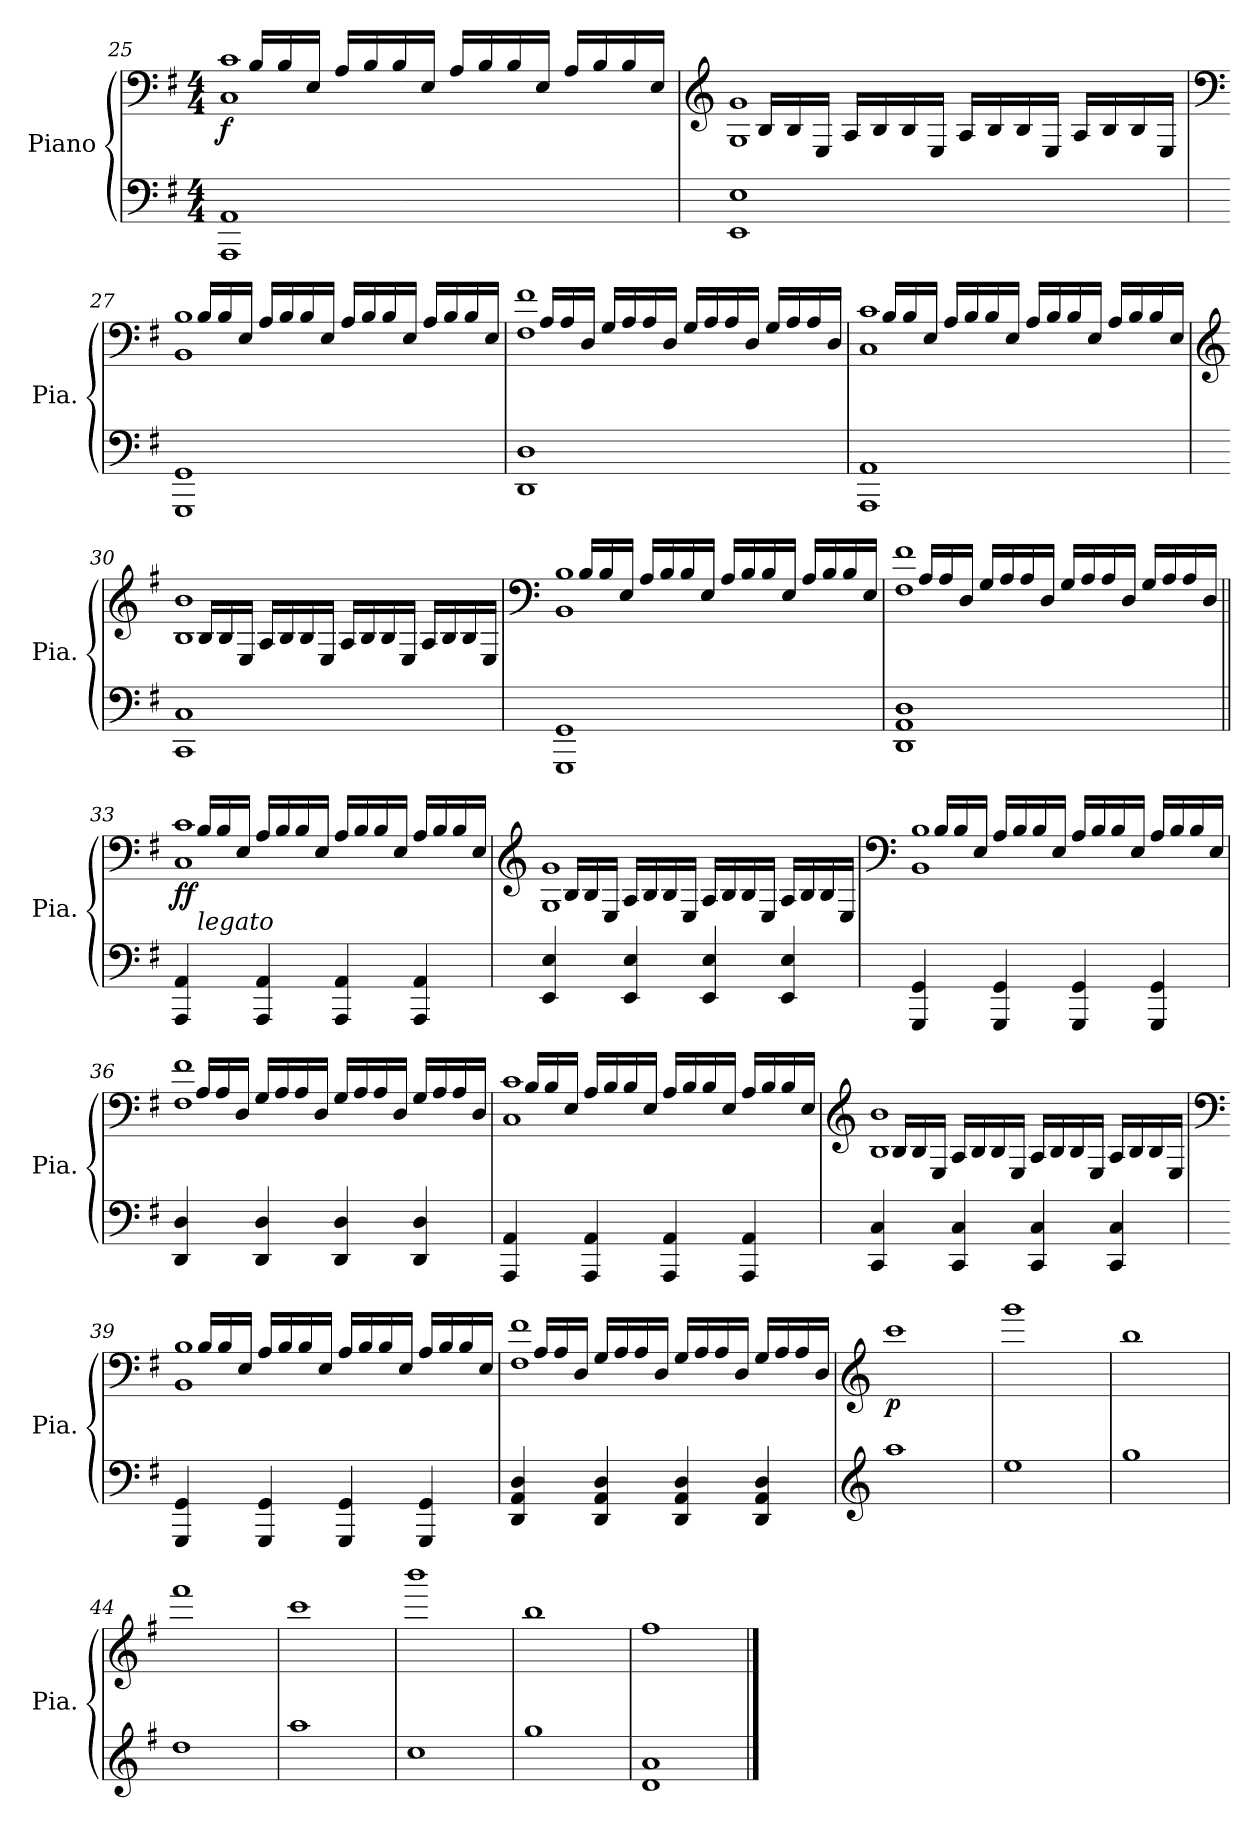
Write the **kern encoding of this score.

**kern	**kern	**dynam
*part1	*part1	*part1
*staff2	*staff1	*staff1/2
*I"Piano	*	*
*I'Pia.	*	*
!!LO:PB:g=z
*clefF4	*clefF4	*
*k[f#]	*k[f#]	*
*M4/4	*M4/4	*
=25	=25	=25
*	*^	*
!	!	!	!LO:DY:b
1AAA 1AA	16reyy	1C 1c	f
.	16B/LL	.	.
.	16B/	.	.
.	16E/JJ	.	.
.	16A/LL	.	.
.	16B/	.	.
.	16B/	.	.
.	16E/JJ	.	.
.	16A/LL	.	.
.	16B/	.	.
.	16B/	.	.
.	16E/JJ	.	.
.	16A/LL	.	.
.	16B/	.	.
.	16B/	.	.
.	16E/JJ	.	.
!!LO:LB:g=z	!!
=26	=26	=26	=26
*	*clefG2	*	*
1EE 1E	16ryy	1G 1g	.
.	16B/LL	.	.
.	16B/	.	.
.	16E/JJ	.	.
.	16A/LL	.	.
.	16B/	.	.
.	16B/	.	.
.	16E/JJ	.	.
.	16A/LL	.	.
.	16B/	.	.
.	16B/	.	.
.	16E/JJ	.	.
.	16A/LL	.	.
.	16B/	.	.
.	16B/	.	.
.	16E/JJ	.	.
!!LO:LB:g=z	!!
=27	=27	=27	=27
*	*clefF4	*	*
1GGG 1GG	16rGGyy	1BB 1B	.
.	16B/LL	.	.
.	16B/	.	.
.	16E/JJ	.	.
.	16A/LL	.	.
.	16B/	.	.
.	16B/	.	.
.	16E/JJ	.	.
.	16A/LL	.	.
.	16B/	.	.
.	16B/	.	.
.	16E/JJ	.	.
.	16A/LL	.	.
.	16B/	.	.
.	16B/	.	.
.	16E/JJ	.	.
=28	=28	=28	=28
1DD 1D	16ryy	1F# 1f#	.
.	16A/LL	.	.
.	16A/	.	.
.	16D/JJ	.	.
.	16G/LL	.	.
.	16A/	.	.
.	16A/	.	.
.	16D/JJ	.	.
.	16G/LL	.	.
.	16A/	.	.
.	16A/	.	.
.	16D/JJ	.	.
.	16G/LL	.	.
.	16A/	.	.
.	16A/	.	.
.	16D/JJ	.	.
!!LO:LB:g=z	!!
=29	=29	=29	=29
1AAA 1AA	16ryy	1C 1c	.
.	16B/LL	.	.
.	16B/	.	.
.	16E/JJ	.	.
.	16A/LL	.	.
.	16B/	.	.
.	16B/	.	.
.	16E/JJ	.	.
.	16A/LL	.	.
.	16B/	.	.
.	16B/	.	.
.	16E/JJ	.	.
.	16A/LL	.	.
.	16B/	.	.
.	16B/	.	.
.	16E/JJ	.	.
!!LO:LB:g=z	!!
=30	=30	=30	=30
*	*clefG2	*	*
1CC 1C	16ryy	1B 1b	.
.	16B/LL	.	.
.	16B/	.	.
.	16E/JJ	.	.
.	16A/LL	.	.
.	16B/	.	.
.	16B/	.	.
.	16E/JJ	.	.
.	16A/LL	.	.
.	16B/	.	.
.	16B/	.	.
.	16E/JJ	.	.
.	16A/LL	.	.
.	16B/	.	.
.	16B/	.	.
.	16E/JJ	.	.
!!LO:PB:g=z	!!
=31	=31	=31	=31
*	*clefF4	*	*
1GGG 1GG	16ryy	1BB 1B	.
.	16B/LL	.	.
.	16B/	.	.
.	16E/JJ	.	.
.	16A/LL	.	.
.	16B/	.	.
.	16B/	.	.
.	16E/JJ	.	.
.	16A/LL	.	.
.	16B/	.	.
.	16B/	.	.
.	16E/JJ	.	.
.	16A/LL	.	.
.	16B/	.	.
.	16B/	.	.
.	16E/JJ	.	.
=32	=32	=32	=32
1DD 1AA 1D	16ryy	1F# 1f#	.
.	16A/LL	.	.
.	16A/	.	.
.	16D/JJ	.	.
.	16G/LL	.	.
.	16A/	.	.
.	16A/	.	.
.	16D/JJ	.	.
.	16G/LL	.	.
.	16A/	.	.
.	16A/	.	.
.	16D/JJ	.	.
.	16G/LL	.	.
.	16A/	.	.
.	16A/	.	.
.	16D/JJ	.	.
!!LO:LB:g=z	!!
=33||	=33||	=33||	=33||
!	!	!	!LO:DY:b
4AAA/ 4AA/	16ryy	1C 1c	ff
!	!LO:TX:b:i:t=legato	!	!
.	16B/LL	.	.
.	16B/	.	.
.	16E/JJ	.	.
4AAA/ 4AA/	16A/LL	.	.
.	16B/	.	.
.	16B/	.	.
.	16E/JJ	.	.
4AAA/ 4AA/	16A/LL	.	.
.	16B/	.	.
.	16B/	.	.
.	16E/JJ	.	.
4AAA/ 4AA/	16A/LL	.	.
.	16B/	.	.
.	16B/	.	.
.	16E/JJ	.	.
!!LO:LB:g=z	!!
=34	=34	=34	=34
*	*clefG2	*	*
4EE/ 4E/	16ryy	1G 1g	.
.	16B/LL	.	.
.	16B/	.	.
.	16E/JJ	.	.
4EE/ 4E/	16A/LL	.	.
.	16B/	.	.
.	16B/	.	.
.	16E/JJ	.	.
4EE/ 4E/	16A/LL	.	.
.	16B/	.	.
.	16B/	.	.
.	16E/JJ	.	.
4EE/ 4E/	16A/LL	.	.
.	16B/	.	.
.	16B/	.	.
.	16E/JJ	.	.
!!LO:LB:g=z	!!
=35	=35	=35	=35
*	*clefF4	*	*
4GGG/ 4GG/	16ryy	1BB 1B	.
.	16B/LL	.	.
.	16B/	.	.
.	16E/JJ	.	.
4GGG/ 4GG/	16A/LL	.	.
.	16B/	.	.
.	16B/	.	.
.	16E/JJ	.	.
4GGG/ 4GG/	16A/LL	.	.
.	16B/	.	.
.	16B/	.	.
.	16E/JJ	.	.
4GGG/ 4GG/	16A/LL	.	.
.	16B/	.	.
.	16B/	.	.
.	16E/JJ	.	.
=36	=36	=36	=36
4DD/ 4D/	16ryy	1F# 1f#	.
.	16A/LL	.	.
.	16A/	.	.
.	16D/JJ	.	.
4DD/ 4D/	16G/LL	.	.
.	16A/	.	.
.	16A/	.	.
.	16D/JJ	.	.
4DD/ 4D/	16G/LL	.	.
.	16A/	.	.
.	16A/	.	.
.	16D/JJ	.	.
4DD/ 4D/	16G/LL	.	.
.	16A/	.	.
.	16A/	.	.
.	16D/JJ	.	.
!!LO:LB:g=z	!!
=37	=37	=37	=37
4AAA/ 4AA/	16ryy	1C 1c	.
.	16B/LL	.	.
.	16B/	.	.
.	16E/JJ	.	.
4AAA/ 4AA/	16A/LL	.	.
.	16B/	.	.
.	16B/	.	.
.	16E/JJ	.	.
4AAA/ 4AA/	16A/LL	.	.
.	16B/	.	.
.	16B/	.	.
.	16E/JJ	.	.
4AAA/ 4AA/	16A/LL	.	.
.	16B/	.	.
.	16B/	.	.
.	16E/JJ	.	.
!!LO:PB:g=z	!!
=38	=38	=38	=38
*	*clefG2	*	*
4CC/ 4C/	16ryy	1B 1b	.
.	16B/LL	.	.
.	16B/	.	.
.	16E/JJ	.	.
4CC/ 4C/	16A/LL	.	.
.	16B/	.	.
.	16B/	.	.
.	16E/JJ	.	.
4CC/ 4C/	16A/LL	.	.
.	16B/	.	.
.	16B/	.	.
.	16E/JJ	.	.
4CC/ 4C/	16A/LL	.	.
.	16B/	.	.
.	16B/	.	.
.	16E/JJ	.	.
!!LO:LB:g=z	!!
=39	=39	=39	=39
*	*clefF4	*	*
4GGG/ 4GG/	16ryy	1BB 1B	.
.	16B/LL	.	.
.	16B/	.	.
.	16E/JJ	.	.
4GGG/ 4GG/	16A/LL	.	.
.	16B/	.	.
.	16B/	.	.
.	16E/JJ	.	.
4GGG/ 4GG/	16A/LL	.	.
.	16B/	.	.
.	16B/	.	.
.	16E/JJ	.	.
4GGG/ 4GG/	16A/LL	.	.
.	16B/	.	.
.	16B/	.	.
.	16E/JJ	.	.
=40	=40	=40	=40
4DD/ 4AA/ 4D/	16ryy	1F# 1f#	.
.	16A/LL	.	.
.	16A/	.	.
.	16D/JJ	.	.
4DD/ 4AA/ 4D/	16G/LL	.	.
.	16A/	.	.
.	16A/	.	.
.	16D/JJ	.	.
4DD/ 4AA/ 4D/	16G/LL	.	.
.	16A/	.	.
.	16A/	.	.
.	16D/JJ	.	.
4DD/ 4AA/ 4D/	16G/LL	.	.
.	16A/	.	.
.	16A/	.	.
.	16D/JJ	.	.
*	*v	*v	*
!!LO:LB:g=z
=41	=41	=41
*clefG2	*clefG2	*
!	!	!LO:DY:b
1aa	1ccc	p
=42	=42	=42
1ee	1ggg	.
=43	=43	=43
1gg	1bb	.
=44	=44	=44
1dd	1fff#	.
=45	=45	=45
1aa	1ccc	.
=46	=46	=46
1cc	1bbb	.
=47	=47	=47
1gg	1bb	.
=48	=48	=48
1d 1a	1ff#	.
==	==	==
*-	*-	*-
